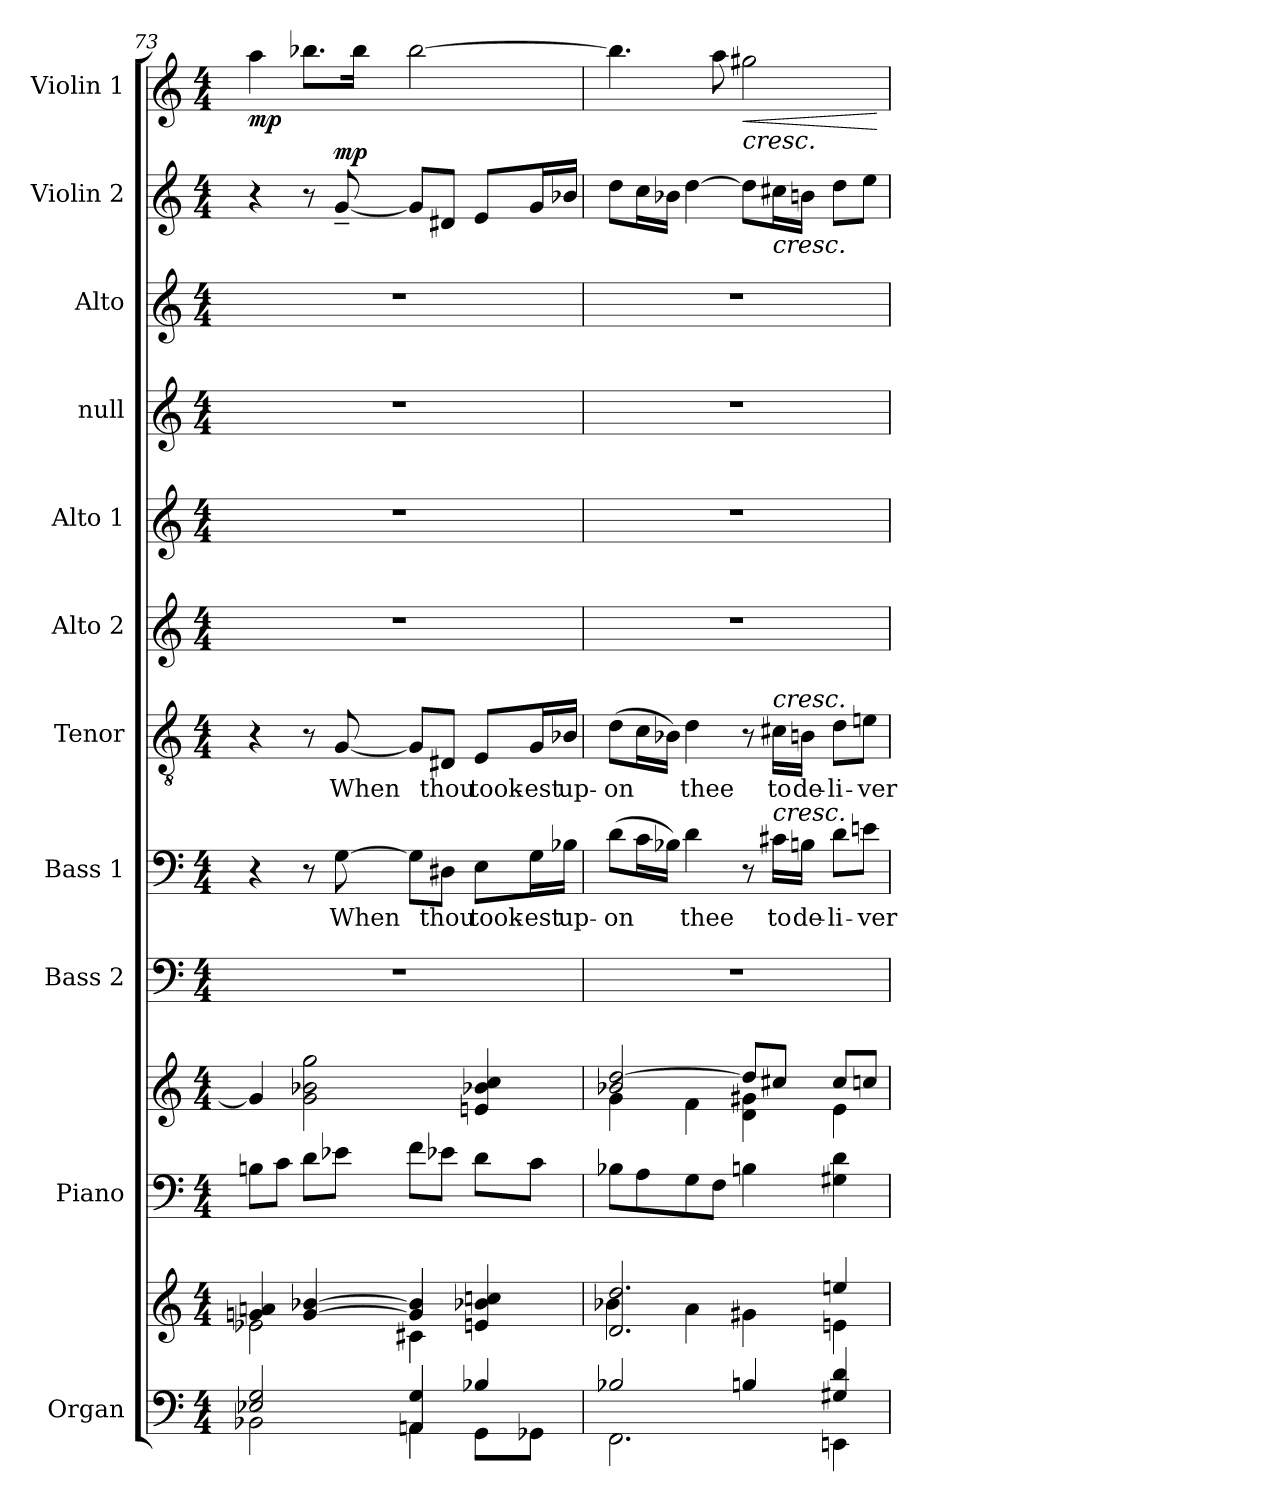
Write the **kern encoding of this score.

**kern	**kern	**kern	**kern	**kern	**kern	**text	**dynam	**kern	**text	**dynam	**kern	**kern	**kern	**kern	**kern	**dynam	**kern	**dynam
*part11	*part11	*part10	*part10	*part9	*part8	*part8	*part8	*part7	*part7	*part7	*part6	*part5	*part4	*part3	*part2	*part2	*part1	*part1
*staff13	*staff12	*staff11	*staff10	*staff9	*staff8	*staff8	*staff8	*staff7	*staff7	*staff7	*staff6	*staff5	*staff4	*staff3	*staff2	*staff2	*staff1	*staff1
*I"Organ	*	*I"Piano	*	*I"Bass 2	*I"Bass 1	*	*	*I"Tenor	*	*	*I"Alto 2	*I"Alto 1	*I"null	*I"Alto	*I"Violin 2	*	*I"Violin 1	*
*I'Org.	*	*	*	*I'B. 2	*I'B. 1	*	*	*I'T.	*	*	*I'A. 2	*I'A. 1	*	*	*I'Vln. 2	*	*I'Vln. 1	*
*clefF4	*clefG2	*clefF4	*clefG2	*clefF4	*clefF4	*	*	*clefGv2	*	*	*clefG2	*clefG2	*clefG2	*clefG2	*clefG2	*	*clefG2	*
*k[]	*k[]	*k[]	*k[]	*k[]	*k[]	*	*	*k[]	*	*	*k[]	*k[]	*k[]	*k[]	*k[]	*	*k[]	*
*M4/4	*M4/4	*M4/4	*M4/4	*M4/4	*M4/4	*	*	*M4/4	*	*	*M4/4	*M4/4	*M4/4	*M4/4	*M4/4	*	*M4/4	*
=73	=73	=73	=73	=73	=73	=73	=73	=73	=73	=73	=73	=73	=73	=73	=73	=73	=73	=73
*^	*^	*	*	*	*	*	*	*	*	*	*	*	*	*	*	*	*	*
!	!	!	!	!	!	!	!	!	!	!	!	!	!	!	!	!	!	!	!	!LO:DY:b
2E-X/ 2G/	2BB-X\	4gn/ 4an/	2e-X\	8Bn\L	4g/]	1r	4r	.	.	4r	.	.	1r	1r	1r	1r	4r	.	4aa\	mp
.	.	.	.	8c\J	.	.	.	.	.	.	.	.	.	.	.	.	.	.	.	.
.	.	[4g/ [4b-X/	.	8d\L	2g\ 2b-X\ 2gg\	.	8r	.	.	8r	.	.	.	.	.	.	8r	.	8.bb-X\L	.
!	!	!	!	!	!	!	!	!LO:LY:b	!LO:DY:a	!	!LO:LY:b	!	!	!	!	!	!	!	!	!
!	!	!	!	!	!	!	!	!	!LO:DY:n=1:a	!	!	!LO:DY:a	!	!	!	!	!	!	!	!
!	!	!	!	!	!	!	!	!	!	!	!	!LO:DY:n=1:a	!	!	!	!	!	!LO:DY:a	!	!
.	.	.	.	8e-X\J	.	.	[8G\	When	mp other-dynamics	[8G/	When	mp other-dynamics	.	.	.	.	[8g~/	mp	.	.
.	.	.	.	.	.	.	.	.	.	.	.	.	.	.	.	.	.	.	16bb-\Jk	.
4AA/ 4G/	4AAn\	4g/] 4b-/]	4c#X\	8f\L	.	.	8G\L]	.	.	8G/L]	.	.	.	.	.	.	8g/L]	.	[2bb-\	.
!	!	!	!	!	!	!	!	!LO:LY:b	!	!	!LO:LY:b	!	!	!	!	!	!	!	!	!
.	.	.	.	8e-X\J	.	.	8D#X\J	thou	.	8D#X/J	thou	.	.	.	.	.	8d#X/J	.	.	.
!	!	!	!	!	!	!	!	!LO:LY:b	!	!	!LO:LY:b	!	!	!	!	!	!	!	!	!
4B-X/	8GG\L	4en/ 4b-X/ 4ccn/	4ryy	8d\L	4en/ 4b-X/ 4cc/	.	8E\L	took-	.	8E/L	took-	.	.	.	.	.	8e/L	.	.	.
!	!	!	!	!	!	!	!	!LO:LY:b	!	!	!LO:LY:b	!	!	!	!	!	!	!	!	!
.	8GG-X\J	.	.	8c\J	.	.	16G\L	-est	.	16G/L	-est	.	.	.	.	.	16g/L	.	.	.
!	!	!	!	!	!	!	!	!LO:LY:b	!	!	!LO:LY:b	!	!	!	!	!	!	!	!	!
.	.	.	.	.	.	.	16B-X\JJ	up-	.	16B-X/JJ	up-	.	.	.	.	.	16b-X/JJ	.	.	.
!!LO:PB:g=z
=74	=74	=74	=74	=74	=74	=74	=74	=74	=74	=74	=74	=74	=74	=74	=74	=74	=74	=74	=74	=74
*	*	*	*	*	*^	*	*	*	*	*	*	*	*	*	*	*	*	*	*	*
!	!	!	!	!	!	!	!	!	!LO:LY:b	!	!	!LO:LY:b	!	!	!	!	!	!	!	!	!
2B-X/	2.FF\	2.d/ 2.dd/	4b-X\	8B-X\L	2b-X/ [2dd/	4g\	1r	(>8d\L	-on	.	(>8d\L	-on	.	1r	1r	1r	1r	8dd\L	.	4.bb-\]	.
.	.	.	.	8A\	.	.	.	16c\L	.	.	16c\L	.	.	.	.	.	.	16cc\L	.	.	.
.	.	.	.	.	.	.	.	16B-X\JJ)	.	.	16B-X\JJ)	.	.	.	.	.	.	16b-X\JJ	.	.	.
!	!	!	!	!	!	!	!	!	!LO:LY:b	!	!	!LO:LY:b	!	!	!	!	!	!	!	!	!
.	.	.	4a\	8G\	.	4f\	.	4d\	thee	.	4d\	thee	.	.	.	.	.	[4dd\	.	.	.
.	.	.	.	8F\J	.	.	.	.	.	.	.	.	.	.	.	.	.	.	.	8aa\	.
!	!	!	!	!	!	!	!	!	!	!	!	!	!	!	!	!	!	!	!	!LO:TX:b:i:t=cresc.	!
!	!	!	!	!	!	!	!	!	!	!	!	!	!	!	!	!	!	!	!	!	!LO:HP:b
4Bn/	.	.	4g#X\	4Bn\	8dd/L]	4d\ 4g#X\	.	8r	.	.	8r	.	.	.	.	.	.	8dd\L]	.	2gg#X\	<
!	!	!	!	!	!	!	!	!	!	!	!	!	!	!	!	!	!	!LO:TX:b:i:t=cresc.	!	!	!
!	!	!	!	!	!	!	!	!	!	!	!LO:TX:a:i:t=cresc.	!	!	!	!	!	!	!	!	!	!
!	!	!	!	!	!	!	!	!LO:TX:a:i:t=cresc.	!	!	!	!	!	!	!	!	!	!	!	!	!
!	!	!	!	!	!	!	!	!	!LO:LY:b	!	!	!LO:LY:b	!	!	!	!	!	!	!	!	!
.	.	.	.	.	8cc#X/J	.	.	16c#X\LL	to	.	16c#X\LL	to	.	.	.	.	.	16cc#X\L	.	.	.
!	!	!	!	!	!	!	!	!	!LO:LY:b	!	!	!LO:LY:b	!	!	!	!	!	!	!	!	!
.	.	.	.	.	.	.	.	16Bn\JJ	de-	.	16Bn\JJ	de-	.	.	.	.	.	16bn\JJ	.	.	.
!	!	!	!	!	!	!	!	!	!LO:LY:b	!	!	!LO:LY:b	!	!	!	!	!	!	!	!	!
4G#X/ 4d/	4EEn\	4een/	4en\	4G#X\ 4d\	8cc#/L	4e\	.	8d\L	-li-	.	8d\L	-li-	.	.	.	.	.	8dd\L	.	.	.
!	!	!	!	!	!	!	!	!	!LO:LY:b	!	!	!LO:LY:b	!	!	!	!	!	!	!	!	!
.	.	.	.	.	8ccn/J	.	.	8en\J	-ver	.	8en\J	-ver	.	.	.	.	.	8ee\J	.	.	.
*v	*v	*	*	*	*v	*v	*	*	*	*	*	*	*	*	*	*	*	*	*	*	*
*	*v	*v	*	*	*	*	*	*	*	*	*	*	*	*	*	*	*	*	*
.	.	.	.	.	.	.	.	.	.	.	.	.	.	.	.	.	.	[
=	=	=	=	=	=	=	=	=	=	=	=	=	=	=	=	=	=	=
*-	*-	*-	*-	*-	*-	*-	*-	*-	*-	*-	*-	*-	*-	*-	*-	*-	*-	*-
